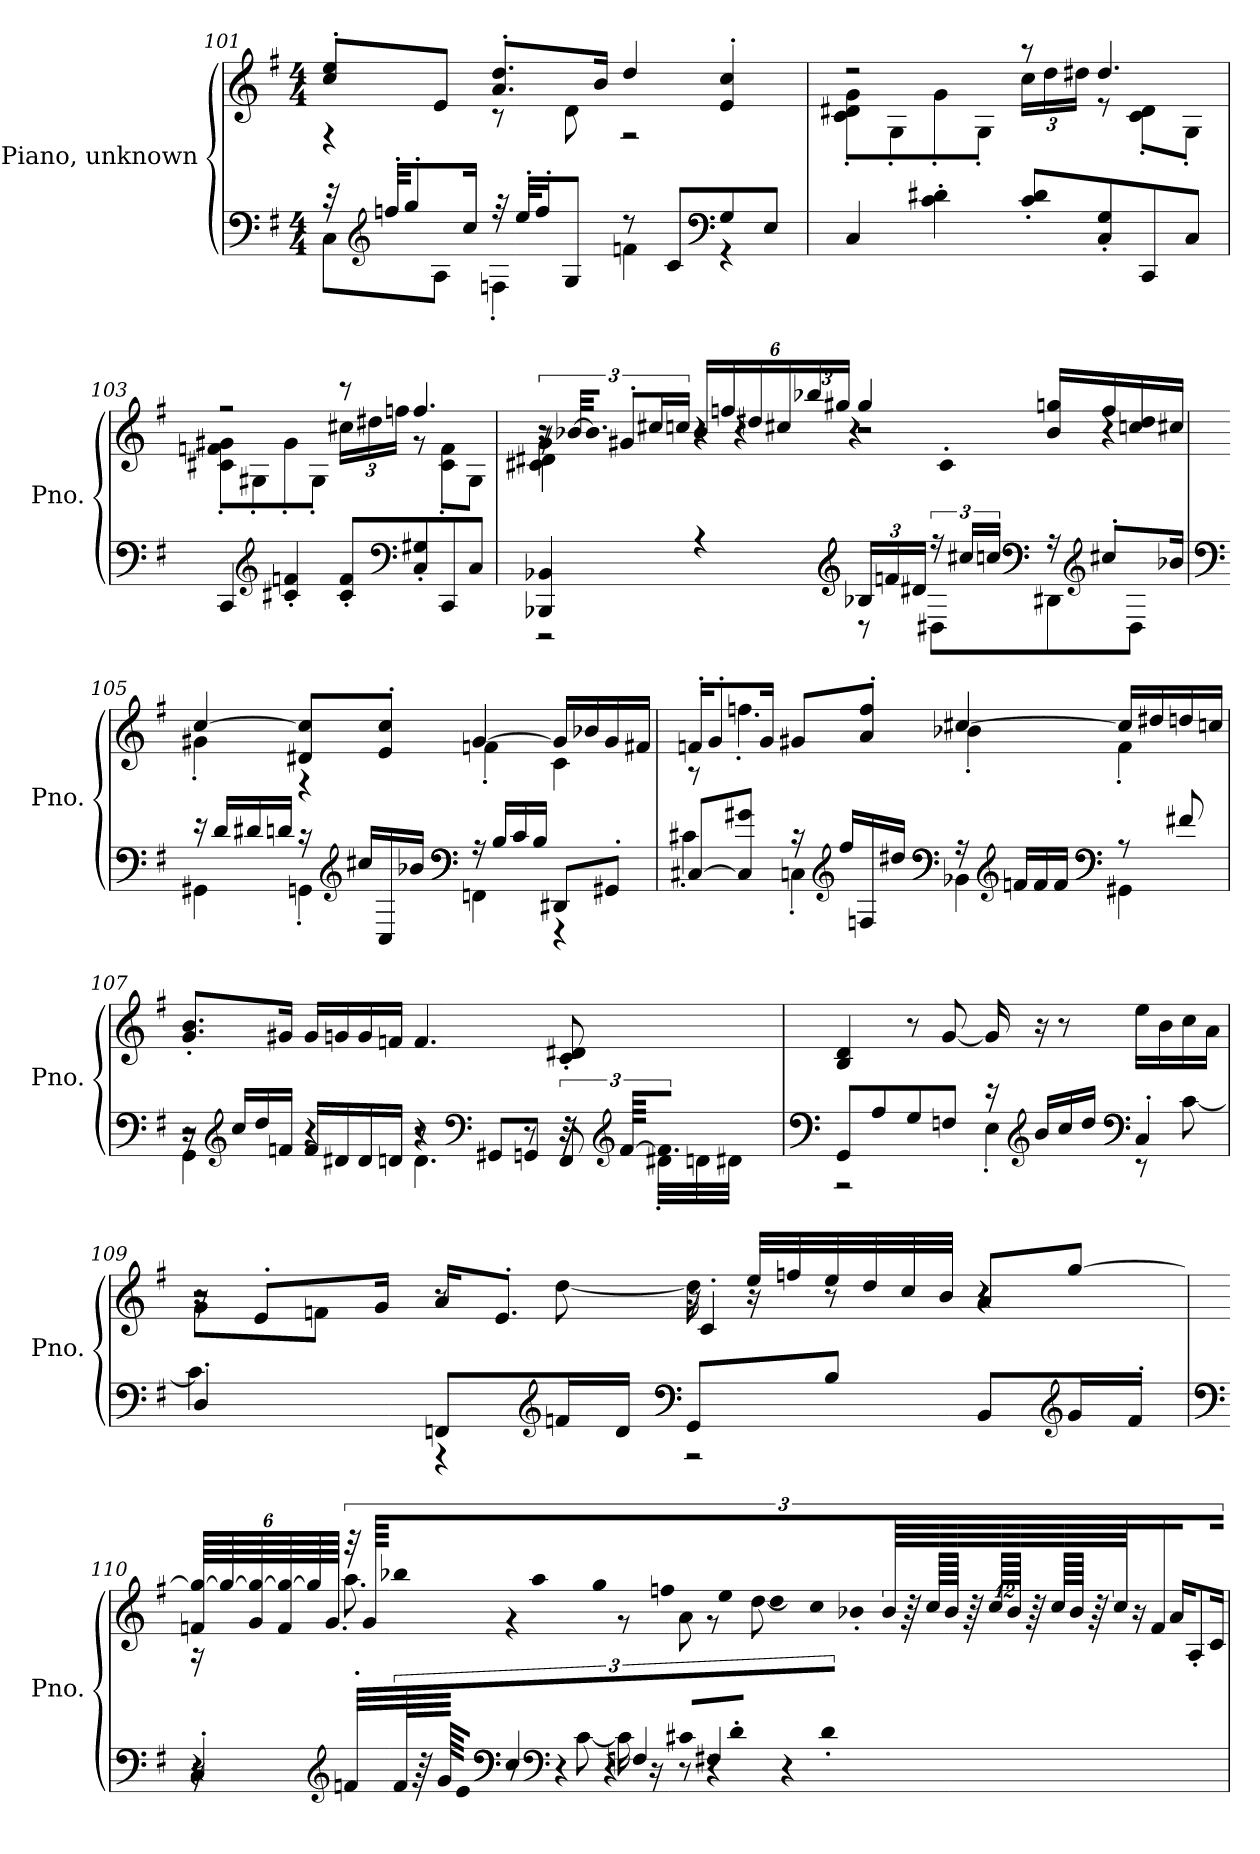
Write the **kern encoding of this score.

**kern	**kern
*part1	*part1
*staff2	*staff1
*I"Piano, unknown	*
*I'Pno.	*
!!LO:LB:g=z
*clefF4	*clefG2
*k[f#]	*k[f#]
*M4/4	*M4/4
=101	=101
*^	*^
32r	8C\L	8cc/' 8ee/'L	4r
*clefG2	*	*	*
32ffn'/KKL	.	.	.
8gg'/	.	.	.
.	8A\J	8e/J	.
16cc/Jk	.	.	.
32r	4Fn'\	8.a/' 8.dd/'L	8r
32ee'/KLL	.	.	.
16ff'/J	.	.	.
8G/J	.	.	8d\
.	.	16b/Jk	.
8r	4fn\	4dd/	2r
8c/L	.	.	.
*clefF4	*	*	*
8G/	4r	4e/' 4cc/'	.
8E/J	.	.	.
*v	*v	*	*
=102	=102	=102
4C/	2r	8c\' 8d#X\' 8g\'L
.	.	8G'\
4c\' 4d#X\'	.	8g'\
.	.	8G'\J
*	*	*Xbrackettup
8c/' 8d#/'L	8r	24cc\LL
.	.	24dd\
.	.	24dd#X\JJ
8C/' 8G/'	4.dd#/	8r
8CC/	.	8c\' 8d#\'L
8C/J	.	8G'\J
!!LO:PB:g=z	!!
=103	=103	=103
4CC/	2r	8c#X\' 8fn\' 8g#X\'L
.	.	8G#X'\
*clefG2	*	*
4c#X/' 4fn/'	.	8g#'\
.	.	8G#'\J
8c#/' 8f/'L	8r	24cc#X\LL
.	.	24dd#X\
.	.	24ffn\JJ
*clefF4	*	*
8C/' 8G#X/'	4.ff/	8r
8CC/	.	8c#\' 8f\'L
8C/J	.	8G#\J
*	*v	*v
!!LO:LB:g=z
=104	=104
*^	*
*	*	*brackettup
*	*	*^
*	*	*	*^
*	*	*	*	*^
4BBB-X/ 4BB-X/	2r	12r	4g\	24r	4c#X\ 4d#X\
.	.	.	.	[48b-X/KKL	.
.	.	.	.	8.b-/J]	.
.	.	12g#X'/L	.	.	.
.	.	24cc#X/L	.	.	.
.	.	24ccn/JJ	.	.	.
*	*	*Xbrackettup	*	*	*
4r	.	24b-/LL	4r	4r	4r
.	.	24ffn/	.	.	.
.	.	24dd#X/	.	.	.
.	.	24cc#X/	.	.	.
.	.	24bb-X/	.	.	.
.	.	24gg#X/JJ	.	.	.
*clefG2	*	*	*	*	*
*Xbrackettup	*	*	*	*	*
24B-X/LL	8r	4gg#/	2r	8r	2r
24fn/	.	.	.	.	.
24d#X/JJ	.	.	.	.	.
*brackettup	*	*	*	*	*
24r	8D#X\L	.	.	8c#'/	.
24cc#X/LL	.	.	.	.	.
24ccn/JJ	.	.	.	.	.
*clefF4	*	*	*	*	*
16r	8DD#X\	16b-/ 16ggn/LL	.	4r	.
*clefG2	*	*	*	*	*
8cc#X'/L	.	16ff/	.	.	.
.	8D#\J	16ccn/ 16dd#/	.	.	.
16b-X/Jk	.	16cc#X/JJ	.	.	.
*	*	*v	*v	*v	*v
!!LO:LB:g=z
=105	=105	=105
*clefF4	*	*
*	*	*^
16r	4GG#X\	[4cc/	4g#X'\
16d/LL	.	.	.
16d#X/	.	.	.
16dn/JJ	.	.	.
16r	4GGn'\	8d#X/ 8cc/]L	4r
*clefG2	*	*	*
16cc#X/LL	.	.	.
16C/	.	8e/' 8cc/'J	.
16b-X/JJ	.	.	.
*clefF4	*	*	*
16r	4FFn\	[4g#/	4fn'\
16B/LL	.	.	.
16c/	.	.	.
16B/JJ	.	.	.
8DD#X/L	4r	16g#/LL]	4c\
.	.	16b-X/	.
8GG#X'/J	.	16g#/	.
.	.	16f#X/JJ	.
!!LO:LB:g=z	!!
=106	=106	=106	=106
[8C#X/L	4c#X'\	16fn'/KL	8r
.	.	8g'/	.
8C#/] 8g#X/J	.	.	4.ffn'\
.	.	16g/Jk	.
16r	4Cn'\	8g#X/L	.
*clefG2	*	*	*
16ff#/LL	.	.	.
16Fn/	.	8a/' 8ff/'J	.
16dd#X/JJ	.	.	.
*clefF4	*	*	*
16r	4BB-X\	[4cc#X/	4b-X'\
*clefG2	*	*	*
16fn/LL	.	.	.
16f/	.	.	.
16f/JJ	.	.	.
*clefF4	*	*	*
8r	4GG#X\	16cc#/LL]	4f'\
.	.	16dd#X/	.
8f#X/	.	16ddn/	.
.	.	16ccn/JJ	.
*	*	*v	*v
!!LO:LB:g=z
=107	=107	=107
*	*^	*
16r	4GG\	2r	8.g/' 8.b/'L
*clefG2	*	*	*
16cc/LL	.	.	.
16dd/	.	.	.
16fn/JJ	.	.	16g#X/Jk
16f/LL	4r	.	16g#/LL
16d#X/	.	.	16gn/
16d#/	.	.	16g/
16dn/JJ	.	.	16fn/JJ
8r	4.d\	4r	4.f/
*clefF4	*	*	*
8GG#X/L	.	.	.
8GGn/J	.	8r	.
48r	32r	8FF#/	8c/' 8d#X/'
*clefG2	*	*	*
[96f/KKLL	.	.	.
16.f/JJ]	32d#X'\LLL	.	.
.	32dn\	.	.
.	32d#X\JJJ	.	.
*v	*v	*v	*
!!LO:LB:g=z
=108	=108
*clefF4	*
*^	*
8GG/L	2r	4B/ 4d/
8A/	.	.
8G/	.	8r
8Fn/J	.	[8g/
16r	4E'\	16g/]
*clefG2	*	*
16b/LL	.	16r
16cc/	.	8r
16dd/JJ	.	.
*clefF4	*	*
4C'/	8r	16ee\LL
.	.	16b\
.	[8c\	16cc\
.	.	16a\JJ
=109	=109	=109
*	*	*^
*	*	*	*^
4D'/	4c\]	16r	8g\L	2r
.	.	8e'/L	.	.
.	.	.	8fn\J	.
.	.	16g/Jk	.	.
8FFn/L	4r	16a/KL	8r	.
.	.	8.e'/J	.	.
*clefG2	*	*	*	*
16fn/L	.	.	[8dd\	.
16d/JJ	.	.	.	.
*clefF4	*	*	*	*
8GG/L	2r	16r	16dd\]	4c'/
.	.	32ee/LLL	16r	.
.	.	32ffn/	.	.
8B/J	.	32ee/	8r	.
.	.	32dd/	.	.
.	.	32cc/	.	.
.	.	32b/JJJ	.	.
8BB/L	.	8a/L	4r	4r
*clefG2	*	*	*	*
16g/L	.	[8gg/J	.	.
16f'/JJ	.	.	.	.
*v	*v	*	*	*
*	*v	*v	*v
!!LO:PB:g=z
=110	=110
*clefF4	*
*^	*^
*	*^	*	*
16r	4r	4C'/	96fn/ 96gg/_LLLL	16r
.	.	.	96gg/_	.
.	.	.	96g/ 96gg/_	.
.	.	.	96f/ 96gg/_	.
.	.	.	96gg/]	.
.	.	.	96g/JJJJ	.
*clefG2	*	*	*	*
*	*	*	*brackettup	*
32fn'/LLL	.	.	48r	8.aa'\
.	.	.	96g/KLLL	.
96f/JJJk	.	.	32bb-X/	.
96r	.	.	.	.
96g/KKKL	.	.	.	.
8e/J	.	.	32aa/	.
.	.	.	32gg/	.
.	.	.	32ffn/	.
.	.	.	32ee/JJ	.
*clefF4	*	*	*	*
4r	8r	4E/	8dd/	4r
.	[8c\	.	16cc/L	.
.	.	.	16b-X'/	.
16r	16c\]	4Fn/	96b-/JJkk	8r
.	.	.	96r	.
.	.	.	96cc/LLLL	.
.	.	.	96b-/JJJJ	.
.	.	.	96r	.
.	.	.	96cc/LLLL	.
16c#X/KL	16r	.	96b-/JJJJ	.
.	.	.	96r	.
.	.	.	96cc/LLLL	.
.	.	.	96b-/JJJJ	.
.	.	.	96r	.
.	.	.	96cc/	.
8d'/J	8r	.	16r	8a\
.	.	.	16f/	.
8r	4r	4F#X/	16a/KL	8r
.	.	.	8A'/	.
8d'/	.	.	.	[8dd\
.	.	.	16c/Jk	.
*v	*v	*v	*	*
*	*v	*v
=	=
*-	*-
